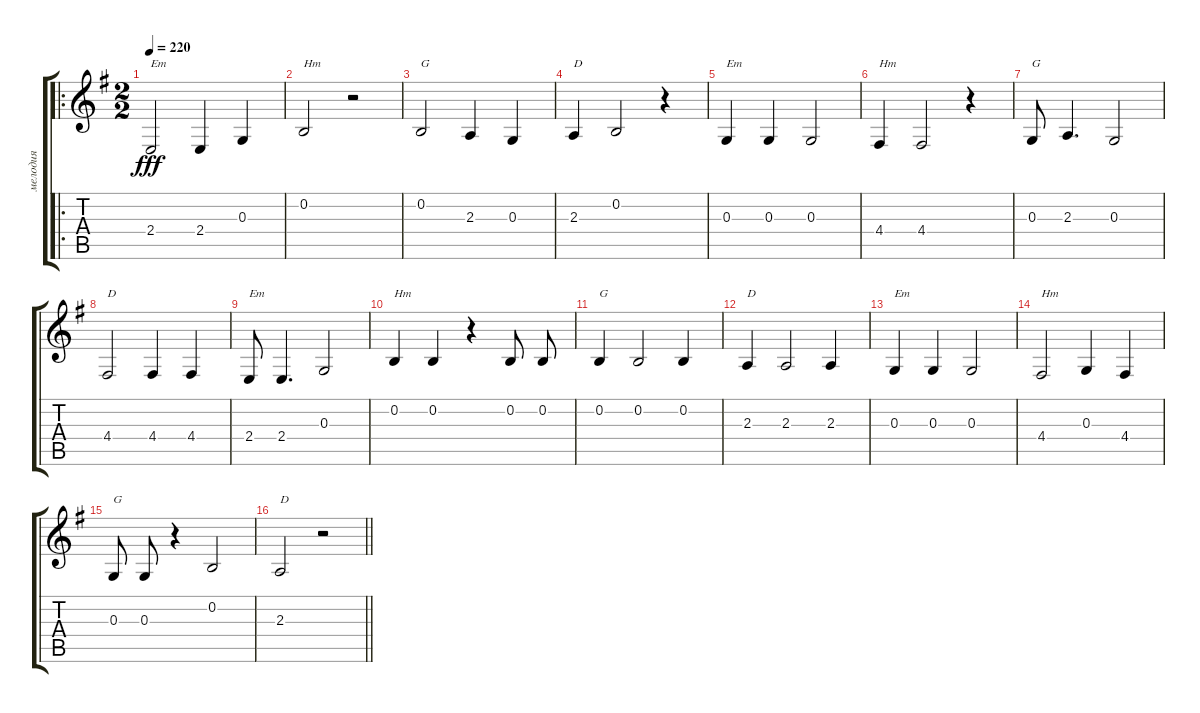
\track ("мелодия" "мелодия") {instrument accordion}
\staff {score tabs}
\tuning (E4 B3 G3 D3 A2 E2) {hide}
\ro
\ts (2 2)
\section ("" "")
\tempo 220
\clef g2
\ks eminor
2.4.2{txt "Em" dy fff} 2.4.4 0.3.4 |
0.2.2{txt "Hm"} r.2 |
0.2.2{txt "G"} 2.3.4 0.3.4 |
2.3.4{txt "D"} 0.2.2 r.4 |
0.3.4{txt "Em"} 0.3.4 0.3.2 |
4.4.4{txt "Hm"} 4.4.2 r.4 |
0.3.8{txt "G"} 2.3.4{d} 0.3.2 |
4.4.2{txt "D"} 4.4.4 4.4.4 |
2.4.8{txt "Em"} 2.4.4{d} 0.3.2 |
0.2.4{txt "Hm"} 0.2.4 r.4 0.2.8{beam split} 0.2.8 |
0.2.4{txt "G"} 0.2.2 0.2.4 |
2.3.4{txt "D"} 2.3.2 2.3.4 |
0.3.4{txt "Em"} 0.3.4 0.3.2 |
4.4.2{txt "Hm"} 0.3.4 4.4.4 |
0.3.8{txt "G" beam split} 0.3.8 r.4 0.2.2 |
\barLineRight lightlight
2.3.2{txt "D"} r.2
